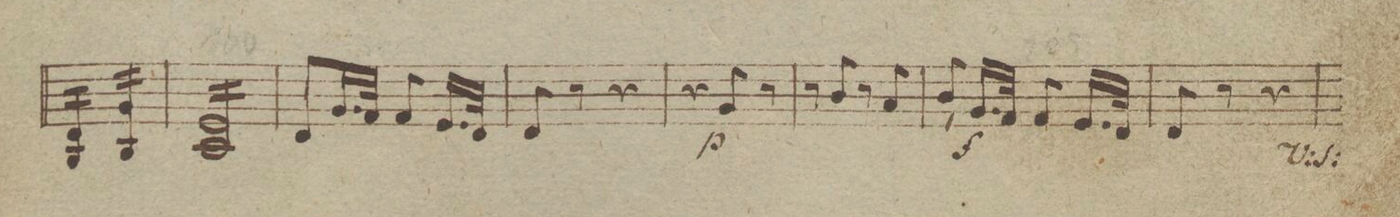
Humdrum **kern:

**kern	**dynam
*I"Violino Secondo	*
*clefG2	*
*k[b-e-]	*
*M2/4	*
16B-/LL 16d	.
16B-/ 16d	.
16B-/ 16d	.
16B-/JJ 16d	.
16B-/LL 16g	.
16B-/ 16g	.
16B-/ 16g	.
16B-/JJ 16g	.
=97	=97
16c/LL 16e-	.
16c/ 16e-	.
16c/ 16e-	.
16c/ 16e-	.
16c/ 16e-	.
16c/ 16e-	.
16c/ 16e-	.
16c/JJ 16e-	.
*Xtremolo	*
=98	=98
8d/L	.
16.g/L	.
32f/JJk	.
8f/	.
16.e-/LL	.
32d/JJk	.
=99	=99
8d/	.
8r	.
4r	.
=100	=100
4r	.
8g/	p
8r	.
=101	=101
8r	.
8b-/	.
8r	.
8a/	.
=102	=102
8b-/	.
16.g/LL	f
32f/JJk	.
8f/	.
16.e-/LL	.
32d/JJk	.
=103	=103
8d/	.
8r	.
4r	.
=104	=104
*-	*-
